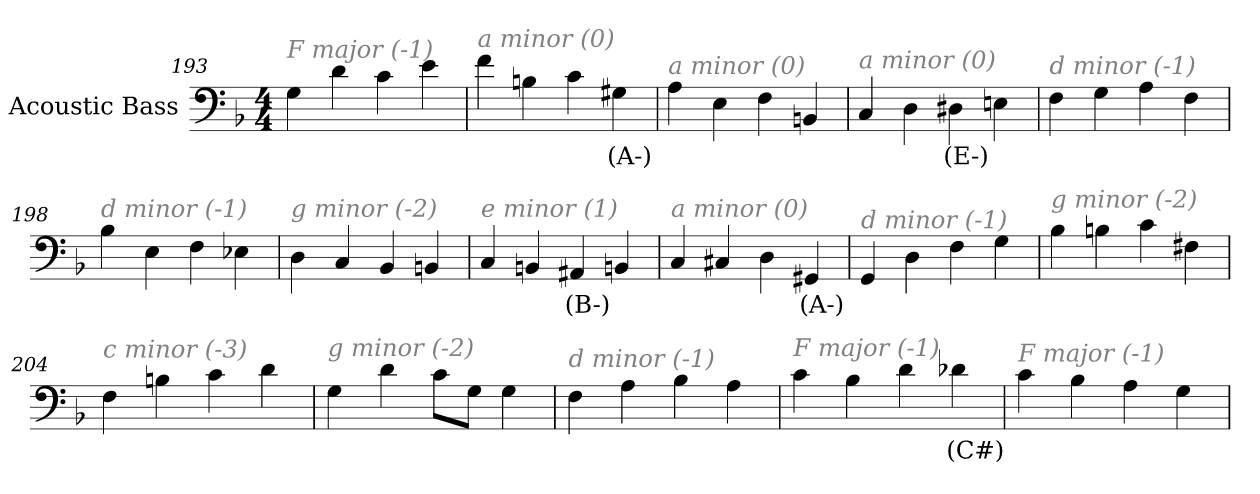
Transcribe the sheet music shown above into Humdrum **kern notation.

**kern	**text
*part1	*part1
*staff1	*staff1
*I"Acoustic Bass	*
*clefF4	*
*ITrd7c12	*
*k[b-]	*
*F:	*
*M4/4	*
=193	=193
!LO:TX:i:color=#808080:t=F major (-1)	!
4GG	.
4D	.
4C	.
4E	.
=194	=194
!LO:TX:i:color=#808080:t=a minor (0)	!
4F	.
4BBn	.
4C	.
4GG#Xi	(A-)
=195	=195
!LO:TX:i:color=#808080:t=a minor (0)	!
4AA	.
4EE	.
4FF	.
4BBBn	.
=196	=196
!LO:TX:i:color=#808080:t=a minor (0)	!
4CC	.
4DD	.
4DD#Xi	(E-)
4EEn	.
=197	=197
!LO:TX:i:color=#808080:t=d minor (-1)	!
4FF	.
4GG	.
4AA	.
4FF	.
=198	=198
!LO:TX:i:color=#808080:t=d minor (-1)	!
4BB-	.
4EE	.
4FF	.
4EE-X	.
=199	=199
!LO:TX:i:color=#808080:t=g minor (-2)	!
4DD	.
4CC	.
4BBB-	.
4BBBn	.
=200	=200
!LO:TX:i:color=#808080:t=e minor (1)	!
4CC	.
4BBBn	.
4AAA#Xi	(B-)
4BBBn	.
=201	=201
!LO:TX:i:color=#808080:t=a minor (0)	!
4CC	.
4CC#X	.
4DD	.
4GGG#Xi	(A-)
=202	=202
!LO:TX:i:color=#808080:t=d minor (-1)	!
4GGG	.
4DD	.
4FF	.
4GG	.
=203	=203
!LO:TX:i:color=#808080:t=g minor (-2)	!
4BB-	.
4BBn	.
4C	.
4FF#X	.
=204	=204
!LO:TX:i:color=#808080:t=c minor (-3)	!
4FF	.
4BBn	.
4C	.
4D	.
=205	=205
!LO:TX:i:color=#808080:t=g minor (-2)	!
4GG	.
4D	.
8CL	.
8GGJ	.
4GG	.
=206	=206
!LO:TX:i:color=#808080:t=d minor (-1)	!
4FF	.
4AA	.
4BB-	.
4AA	.
=207	=207
!LO:TX:i:color=#808080:t=F major (-1)	!
4C	.
4BB-	.
4D	.
4D-Xi	(C#)
=208	=208
!LO:TX:i:color=#808080:t=F major (-1)	!
4C	.
4BB-	.
4AA	.
4GG	.
=	=
*-	*-
